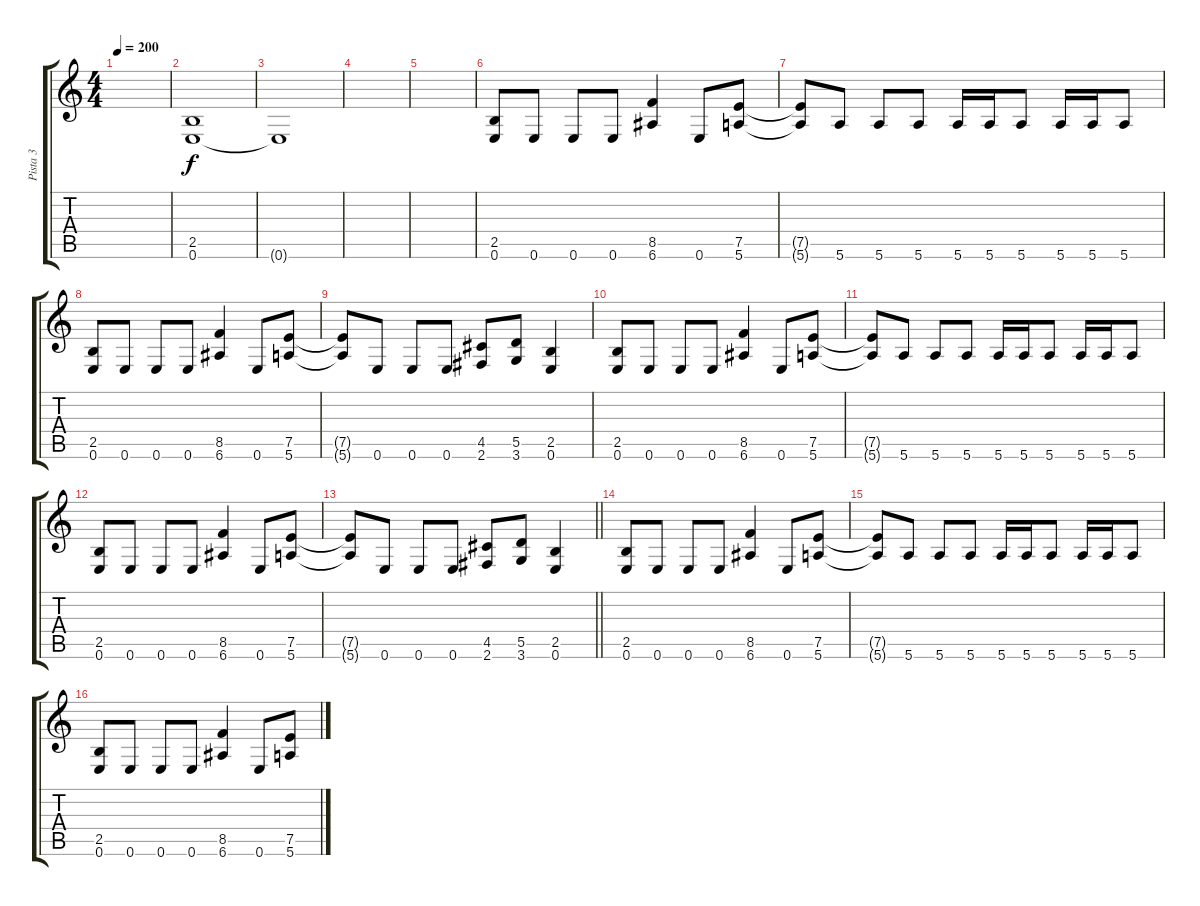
\track ("Pista 3" "Pista 3") {instrument distortionguitar}
\staff {score tabs}
\tuning (E4 B3 G3 D3 A2 E2) {hide}
\ts (4 4)
\tempo 200
\clef g2
\ks c
|
(2.5 0.6).1 |
0.6{t}.1 |
|
|
(2.5 0.6).8 0.6.8 0.6.8 0.6.8 (8.5 6.6).4 0.6.8 (7.5 5.6).8 |
(7.5{t} 5.6{t}).8 5.6.8 5.6.8 5.6.8 5.6.16 5.6.16 5.6.8 5.6.16 5.6.16 5.6.8 |
(2.5 0.6).8 0.6.8 0.6.8 0.6.8 (8.5 6.6).4 0.6.8 (7.5 5.6).8 |
(7.5{t} 5.6{t}).8 0.6.8 0.6.8 0.6.8 (4.5 2.6).8 (5.5 3.6).8 (2.5 0.6).4 |
(2.5 0.6).8 0.6.8 0.6.8 0.6.8 (8.5 6.6).4 0.6.8 (7.5 5.6).8 |
(7.5{t} 5.6{t}).8 5.6.8 5.6.8 5.6.8 5.6.16 5.6.16 5.6.8 5.6.16 5.6.16 5.6.8 |
(2.5 0.6).8 0.6.8 0.6.8 0.6.8 (8.5 6.6).4 0.6.8 (7.5 5.6).8 |
\barLineRight lightlight
(7.5{t} 5.6{t}).8 0.6.8 0.6.8 0.6.8 (4.5 2.6).8 (5.5 3.6).8 (2.5 0.6).4 |
(2.5 0.6).8 0.6.8 0.6.8 0.6.8 (8.5 6.6).4 0.6.8 (7.5 5.6).8 |
(7.5{t} 5.6{t}).8 5.6.8 5.6.8 5.6.8 5.6.16 5.6.16 5.6.8 5.6.16 5.6.16 5.6.8 |
(2.5 0.6).8 0.6.8 0.6.8 0.6.8 (8.5 6.6).4 0.6.8 (7.5 5.6).8
